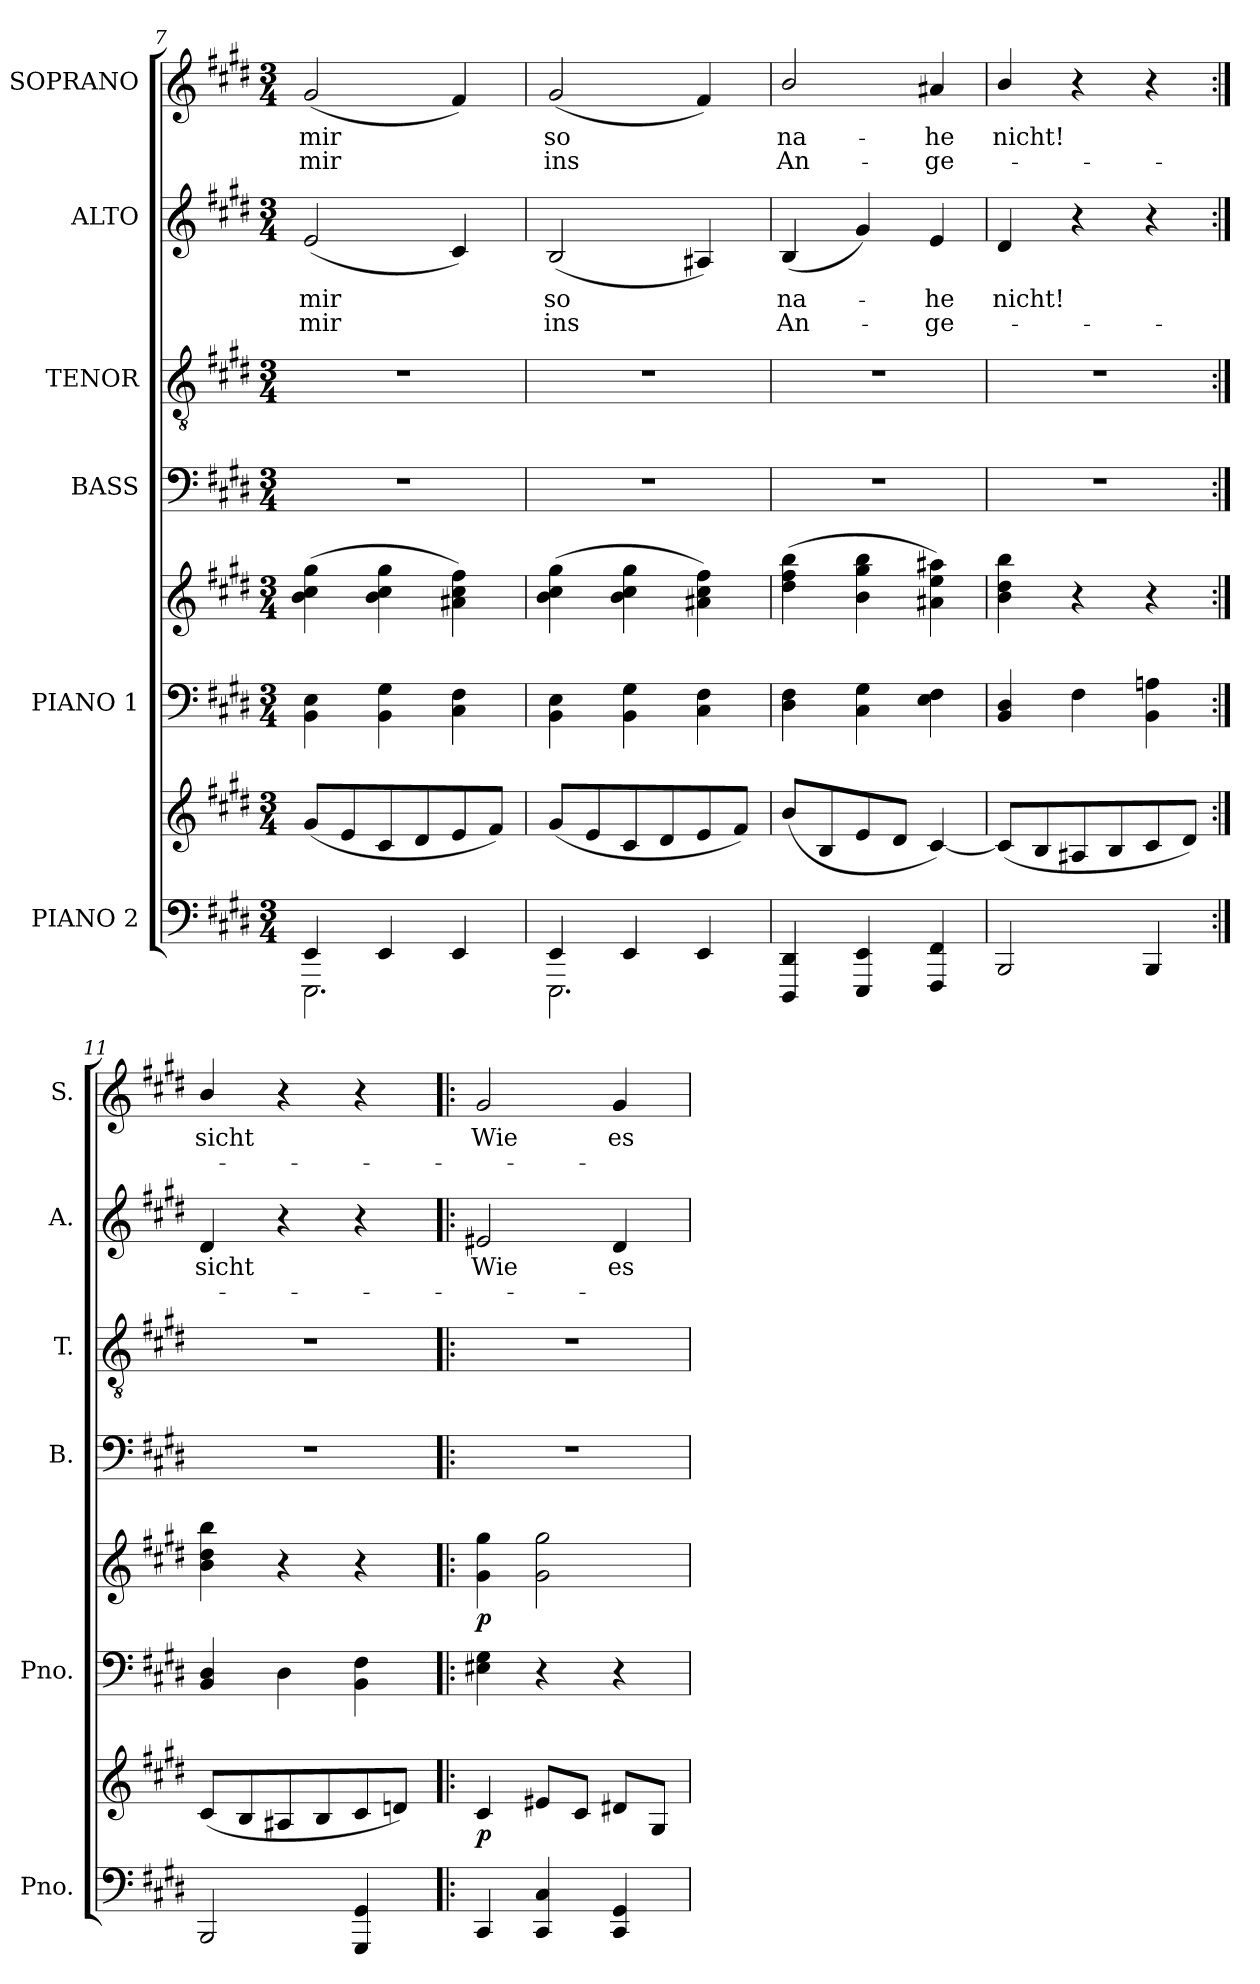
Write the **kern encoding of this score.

**kern	**kern	**dynam	**kern	**kern	**dynam	**kern	**kern	**kern	**text	**text	**kern	**text	**text
*part6	*part6	*part6	*part5	*part5	*part5	*part4	*part3	*part2	*part2	*part2	*part1	*part1	*part1
*staff8	*staff7	*staff7/8	*staff6	*staff5	*staff5/6	*staff4	*staff3	*staff2	*staff2	*staff2	*staff1	*staff1	*staff1
*I"PIANO 2	*	*	*I"PIANO 1	*	*	*I"BASS	*I"TENOR	*I"ALTO	*	*	*I"SOPRANO	*	*
*I'Pno.	*	*	*I'Pno.	*	*	*I'B.	*I'T.	*I'A.	*	*	*I'S.	*	*
!!LO:LB:g=z
*clefF4	*clefG2	*	*clefF4	*clefG2	*	*clefF4	*clefGv2	*clefG2	*	*	*clefG2	*	*
*	*	*	*	*	*	*	*ITrd7c12	*	*	*	*	*	*
*k[f#c#g#d#]	*k[f#c#g#d#]	*	*k[f#c#g#d#]	*k[f#c#g#d#]	*	*k[f#c#g#d#]	*k[f#c#g#d#]	*k[f#c#g#d#]	*	*	*k[f#c#g#d#]	*	*
*c#:	*c#:	*	*c#:	*c#:	*	*c#:	*c#:	*c#:	*	*	*c#:	*	*
*M3/4	*M3/4	*	*M3/4	*M3/4	*	*M3/4	*M3/4	*M3/4	*	*	*M3/4	*	*
=7	=7	=7	=7	=7	=7	=7	=7	=7	=7	=7	=7	=7	=7
*^	*	*	*	*	*	*	*	*	*	*	*	*	*
!	!	!	!	!	!	!	!LO:N:vis=1	!LO:N:vis=1	!	!	!	!	!	!
!	!	!	!	!	!	!	!	!	!	!LO:LY:b:color=#000000	!LO:LY:b:color=#000000	!	!	!
!	!	!	!	!	!	!	!	!	!	!	!	!	!LO:LY:b:color=#000000	!LO:LY:b:color=#000000
4EEi/	2.EEEi\	(8g#i/L	.	4BBi\ 4Ei	(4bi\ 4cc#i 4gg#i	.	2.r	2.r	(2ei/	mir	mir	(2g#i/	mir	mir
.	.	8ei/	.	.	.	.	.	.	.	.	.	.	.	.
4EEi/	.	8c#i/	.	4BBi\ 4G#i	4bi\ 4cc#i 4gg#i	.	.	.	.	.	.	.	.	.
.	.	8d#i/	.	.	.	.	.	.	.	.	.	.	.	.
4EEi/	.	8ei/	.	4C#i\ 4F#i	4a#Xi\ 4cc#i 4ff#i)	.	.	.	4c#i/)	.	.	4f#i/)	.	.
.	.	8f#i/J)	.	.	.	.	.	.	.	.	.	.	.	.
=8	=8	=8	=8	=8	=8	=8	=8	=8	=8	=8	=8	=8	=8	=8
!	!	!	!	!	!	!	!LO:N:vis=1	!LO:N:vis=1	!	!	!	!	!	!
!	!	!	!	!	!	!	!	!	!	!LO:LY:b:color=#000000	!LO:LY:b:color=#000000	!	!	!
!	!	!	!	!	!	!	!	!	!	!	!	!	!LO:LY:b:color=#000000	!LO:LY:b:color=#000000
4EEi/	2.EEEi\	(8g#i/L	.	4BBi\ 4Ei	(4bi\ 4cc#i 4gg#i	.	2.r	2.r	(2Bi/	so	ins	(2g#i/	so	ins
.	.	8ei/	.	.	.	.	.	.	.	.	.	.	.	.
4EEi/	.	8c#i/	.	4BBi\ 4G#i	4bi\ 4cc#i 4gg#i	.	.	.	.	.	.	.	.	.
.	.	8d#i/	.	.	.	.	.	.	.	.	.	.	.	.
4EEi/	.	8ei/	.	4C#i\ 4F#i	4a#Xi\ 4cc#i 4ff#i)	.	.	.	4A#Xi/)	.	.	4f#i/)	.	.
.	.	8f#i/J)	.	.	.	.	.	.	.	.	.	.	.	.
*v	*v	*	*	*	*	*	*	*	*	*	*	*	*	*
=9	=9	=9	=9	=9	=9	=9	=9	=9	=9	=9	=9	=9	=9
!	!	!	!	!	!	!LO:N:vis=1	!LO:N:vis=1	!	!	!	!	!	!
!	!	!	!	!	!	!	!	!	!LO:LY:b:color=#000000	!LO:LY:b:color=#000000	!	!	!
!	!	!	!	!	!	!	!	!	!	!	!	!LO:LY:b:color=#000000	!LO:LY:b:color=#000000
4DDD#i/ 4DD#i	(8bi/L	.	4D#i\ 4F#i	(4dd#i\ 4ff#i 4bbi	.	2.r	2.r	(4Bi/	-na-	An-	2bi/	na-	-An-
.	8Bi/	.	.	.	.	.	.	.	.	.	.	.	.
4EEEi/ 4EEi	8ei/	.	4C#i\ 4G#i	4bi\ 4gg#i 4bbi	.	.	.	4g#i/)	.	.	.	.	.
.	8d#i/J	.	.	.	.	.	.	.	.	.	.	.	.
!	!	!	!	!	!	!	!	!	!LO:LY:b:color=#000000	!LO:LY:b:color=#000000	!	!	!
!	!	!	!	!	!	!	!	!	!	!	!	!LO:LY:b:color=#000000	!LO:LY:b:color=#000000
4FFF#i/ 4FF#i	[4c#i/)	.	4Ei\ 4F#i	4a#Xi\ 4eei 4aa#Xi)	.	.	.	4ei/	-he	ge-	4a#Xi/	-he	ge-
=10	=10	=10	=10	=10	=10	=10	=10	=10	=10	=10	=10	=10	=10
!	!	!	!	!	!	!LO:N:vis=1	!LO:N:vis=1	!	!	!	!	!	!
!	!	!	!	!	!	!	!	!	!LO:LY:b:color=#000000	!	!	!	!
!	!	!	!	!	!	!	!	!	!	!	!	!LO:LY:b:color=#000000	!
2BBBi/	(8c#i/L]	.	4BBi/ 4D#i	4bi\ 4dd#i 4bbi	.	2.r	2.r	4d#i/	-nicht!	.	4bi/	-nicht!	.
.	8Bi/	.	.	.	.	.	.	.	.	.	.	.	.
.	8A#Xi/	.	4F#i\	4r	.	.	.	4r	.	.	4r	.	.
.	8Bi/	.	.	.	.	.	.	.	.	.	.	.	.
4BBBi/	8c#i/	.	4BBi\ 4Ani	4r	.	.	.	4r	.	.	4r	.	.
.	8d#i/J)	.	.	.	.	.	.	.	.	.	.	.	.
=11:|!	=11:|!	=11:|!	=11:|!	=11:|!	=11:|!	=11:|!	=11:|!	=11:|!	=11:|!	=11:|!	=11:|!	=11:|!	=11:|!
!	!	!	!	!	!	!LO:N:vis=1	!LO:N:vis=1	!	!	!	!	!	!
!	!	!	!	!	!	!	!	!	!LO:LY:b:color=#000000	!	!	!	!
!	!	!	!	!	!	!	!	!	!	!	!	!LO:LY:b:color=#000000	!
2BBBi/	(8c#i/L	.	4BBi/ 4D#i	4bi\ 4dd#i 4bbi	.	2.r	2.r	4d#i/	- sicht	.	4bi/	- sicht	.
.	8Bi/	.	.	.	.	.	.	.	.	.	.	.	.
.	8A#Xi/	.	4D#i\	4r	.	.	.	4r	.	.	4r	.	.
.	8Bi/	.	.	.	.	.	.	.	.	.	.	.	.
4GGG#i/ 4GG#i	8c#i/	.	4BBi\ 4F#i	4r	.	.	.	4r	.	.	4r	.	.
.	8dni/J)	.	.	.	.	.	.	.	.	.	.	.	.
!!LO:PB:g=z
=12!|:	=12!|:	=12!|:	=12!|:	=12!|:	=12!|:	=12!|:	=12!|:	=12!|:	=12!|:	=12!|:	=12!|:	=12!|:	=12!|:
!	!	!	!	!	!	!LO:N:vis=1	!LO:N:vis=1	!	!	!	!	!	!
!	!	!	!	!	!	!	!	!	!LO:LY:b:color=#000000	!	!	!	!
!	!	!	!	!	!	!	!	!	!	!	!	!LO:LY:b:color=#000000	!
4CC#i/	4c#i/	p	4E#Xi\ 4G#i	4g#i\ 4gg#i	p	2.r	2.r	2e#Xi/	Wie	.	2g#i/	Wie	.
4CC#i/ 4C#i	8e#Xi/L	.	4r	2g#i\ 2gg#i	.	.	.	.	.	.	.	.	.
.	8c#i/J	.	.	.	.	.	.	.	.	.	.	.	.
!	!	!	!	!	!	!	!	!	!LO:LY:b:color=#000000	!	!	!	!
!	!	!	!	!	!	!	!	!	!	!	!	!LO:LY:b:color=#000000	!
4CC#i/ 4GG#i	8d#Xi/L	.	4r	.	.	.	.	4d#i/	es	.	4g#i/	es	.
.	8G#i/J	.	.	.	.	.	.	.	.	.	.	.	.
=	=	=	=	=	=	=	=	=	=	=	=	=	=
*-	*-	*-	*-	*-	*-	*-	*-	*-	*-	*-	*-	*-	*-
